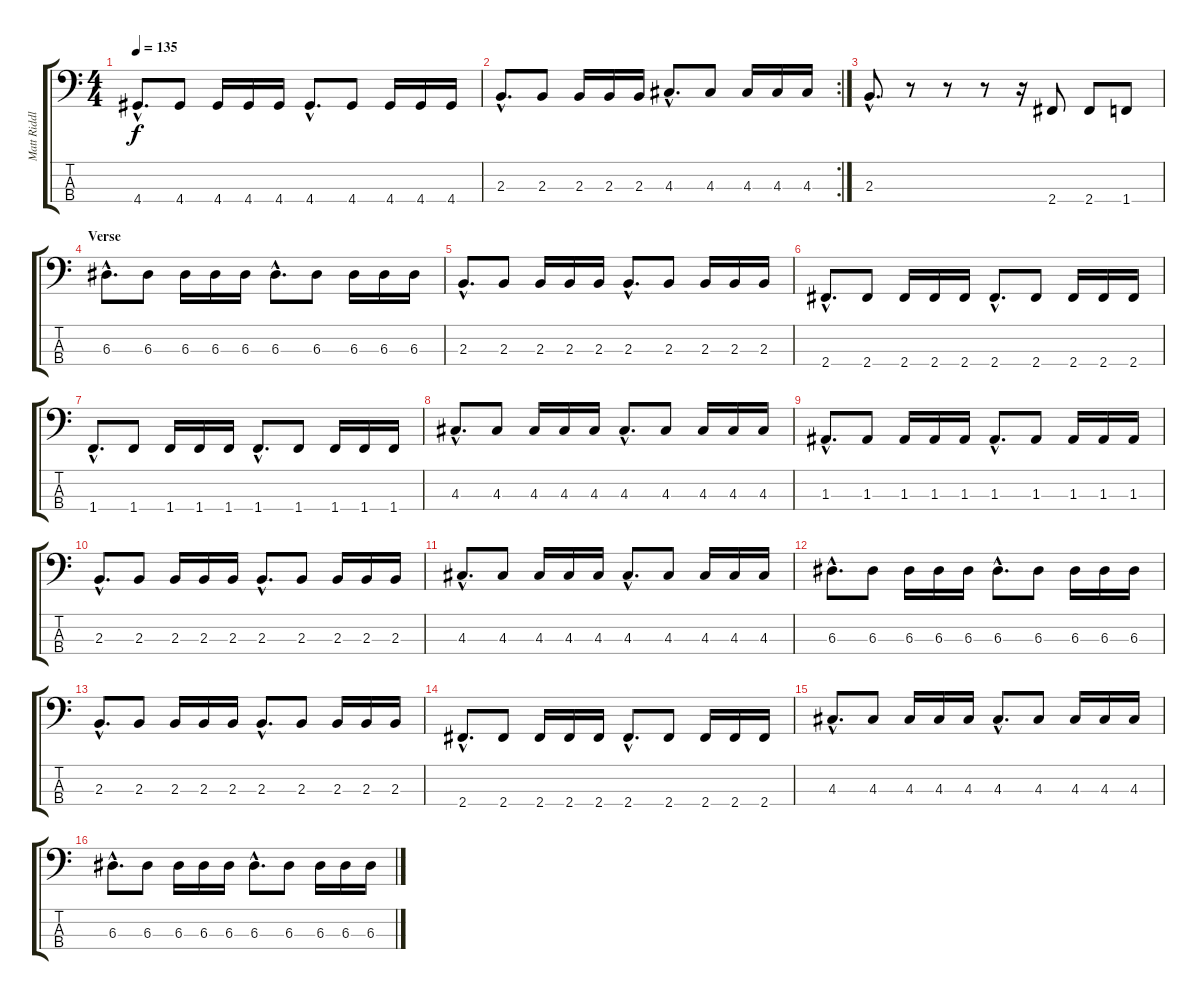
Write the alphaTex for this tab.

\track ("Matt Riddle" "Matt Riddl") {instrument electricbasspick}
\staff {score tabs}
\tuning (G2 D2 A1 E1) {hide}
\ts (4 4)
\tempo 135
\clef f4
\ks c
4.4{hac}.8{d dy f} 4.4.8 4.4.16 4.4.16 4.4.16 4.4{hac}.8{d} 4.4.8 4.4.16 4.4.16 4.4.16 |
\rc 2
2.3{hac}.8{d} 2.3.8 2.3.16 2.3.16 2.3.16 4.3{hac}.8{d} 4.3.8 4.3.16 4.3.16 4.3.16 |
2.3{hac}.8{d} r.8 r.8 r.8 r.16 2.4.8 2.4.8 1.4.8 |
\section ("" "Verse")
6.3{hac}.8{d} 6.3.8 6.3.16 6.3.16 6.3.16 6.3{hac}.8{d} 6.3.8 6.3.16 6.3.16 6.3.16 |
2.3{hac}.8{d} 2.3.8 2.3.16 2.3.16 2.3.16 2.3{hac}.8{d} 2.3.8 2.3.16 2.3.16 2.3.16 |
2.4{hac}.8{d} 2.4.8 2.4.16 2.4.16 2.4.16 2.4{hac}.8{d} 2.4.8 2.4.16 2.4.16 2.4.16 |
1.4{hac}.8{d} 1.4.8 1.4.16 1.4.16 1.4.16 1.4{hac}.8{d} 1.4.8 1.4.16 1.4.16 1.4.16 |
4.3{hac}.8{d} 4.3.8 4.3.16 4.3.16 4.3.16 4.3{hac}.8{d} 4.3.8 4.3.16 4.3.16 4.3.16 |
1.3{hac}.8{d} 1.3.8 1.3.16 1.3.16 1.3.16 1.3{hac}.8{d} 1.3.8 1.3.16 1.3.16 1.3.16 |
2.3{hac}.8{d} 2.3.8 2.3.16 2.3.16 2.3.16 2.3{hac}.8{d} 2.3.8 2.3.16 2.3.16 2.3.16 |
4.3{hac}.8{d} 4.3.8 4.3.16 4.3.16 4.3.16 4.3{hac}.8{d} 4.3.8 4.3.16 4.3.16 4.3.16 |
6.3{hac}.8{d} 6.3.8 6.3.16 6.3.16 6.3.16 6.3{hac}.8{d} 6.3.8 6.3.16 6.3.16 6.3.16 |
2.3{hac}.8{d} 2.3.8 2.3.16 2.3.16 2.3.16 2.3{hac}.8{d} 2.3.8 2.3.16 2.3.16 2.3.16 |
2.4{hac}.8{d} 2.4.8 2.4.16 2.4.16 2.4.16 2.4{hac}.8{d} 2.4.8 2.4.16 2.4.16 2.4.16 |
4.3{hac}.8{d} 4.3.8 4.3.16 4.3.16 4.3.16 4.3{hac}.8{d} 4.3.8 4.3.16 4.3.16 4.3.16 |
6.3{hac}.8{d} 6.3.8 6.3.16 6.3.16 6.3.16 6.3{hac}.8{d} 6.3.8 6.3.16 6.3.16 6.3.16
